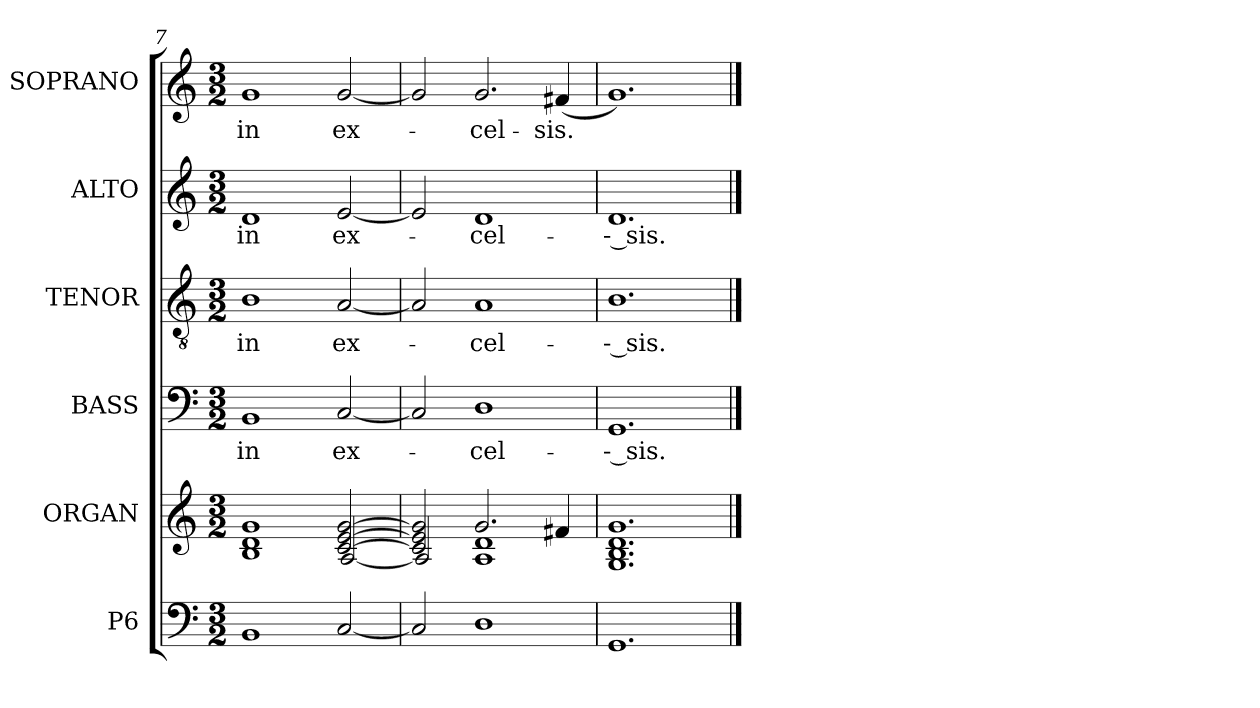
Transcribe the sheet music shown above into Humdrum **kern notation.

**kern	**kern	**kern	**text	**kern	**text	**kern	**text	**kern	**text
*part6	*part5	*part4	*part4	*part3	*part3	*part2	*part2	*part1	*part1
*staff6	*staff5	*staff4	*staff4	*staff3	*staff3	*staff2	*staff2	*staff1	*staff1
*I"P6	*I"ORGAN	*I"BASS	*	*I"TENOR	*	*I"ALTO	*	*I"SOPRANO	*
*	*I'A.	*I'B.	*	*I'T.	*	*I'A.	*	*I'S.	*
*clefF4	*clefG2	*clefF4	*	*clefGv2	*	*clefG2	*	*clefG2	*
*	*	*	*	*ITrd7c12	*	*	*	*	*
*k[]	*k[]	*k[]	*	*k[]	*	*k[]	*	*k[]	*
*C:	*C:	*C:	*	*C:	*	*C:	*	*C:	*
*M3/2	*M3/2	*M3/2	*	*M3/2	*	*M3/2	*	*M3/2	*
=7	=7	=7	=7	=7	=7	=7	=7	=7	=7
*	*^	*	*	*	*	*	*	*	*
!	!	!	!	!LO:LY:b:color=#000000	!	!	!	!	!	!
!	!	!	!	!	!	!LO:LY:b:color=#000000	!	!	!	!
!	!	!	!	!	!	!	!	!LO:LY:b:color=#000000	!	!
!	!	!	!	!	!	!	!	!	!	!LO:LY:b:color=#000000
1BBi	1di 1gi	1Bi	1BBi	in	1BBi	in	1di	in	1gi	in
!	!	!	!	!LO:LY:b:color=#000000	!	!	!	!	!	!
!	!	!	!	!	!	!LO:LY:b:color=#000000	!	!	!	!
!	!	!	!	!	!	!	!	!LO:LY:b:color=#000000	!	!
!	!	!	!	!	!	!	!	!	!	!LO:LY:b:color=#000000
[2Ci/	[2ci/ [2ei [2gi	[2Ai/	[2Ci/	ex-	[2AAi/	ex-	[2ei/	ex-	[2gi/	ex-
=8	=8	=8	=8	=8	=8	=8	=8	=8	=8	=8
2Ci/]	2ci/] 2ei] 2gi]	2Ai/]	2Ci/]	.	2AAi/]	.	2ei/]	.	2gi/]	.
!	!	!	!	!LO:LY:b:color=#000000	!	!	!	!	!	!
!	!	!	!	!	!	!LO:LY:b:color=#000000	!	!	!	!
!	!	!	!	!	!	!	!	!LO:LY:b:color=#000000	!	!
!	!	!	!	!	!	!	!	!	!	!LO:LY:b:color=#000000
1Di	2.gi/	1Ai 1di	1Di	-cel-	1AAi	-cel-	1di	-cel-	2.gi/	-cel-
!	!	!	!	!	!	!	!	!	!	!LO:LY:b:color=#000000
.	4f#Xi/	.	.	.	.	.	.	.	(4f#Xi/	-sis.
=9	=9	=9	=9	=9	=9	=9	=9	=9	=9	=9
!	!	!	!	!LO:LY:b:color=#000000	!	!	!	!	!	!
!	!	!	!	!	!	!LO:LY:b:color=#000000	!	!	!	!
!	!	!	!	!	!	!	!	!LO:LY:b:color=#000000	!	!
1.GGi	1.Bi 1.di 1.gi	1.Gi	1.GGi	-- sis.	1.BBi	-- sis.	1.di	-- sis.	1.gi)	.
*	*v	*v	*	*	*	*	*	*	*	*
==	==	==	==	==	==	==	==	==	==
*-	*-	*-	*-	*-	*-	*-	*-	*-	*-
